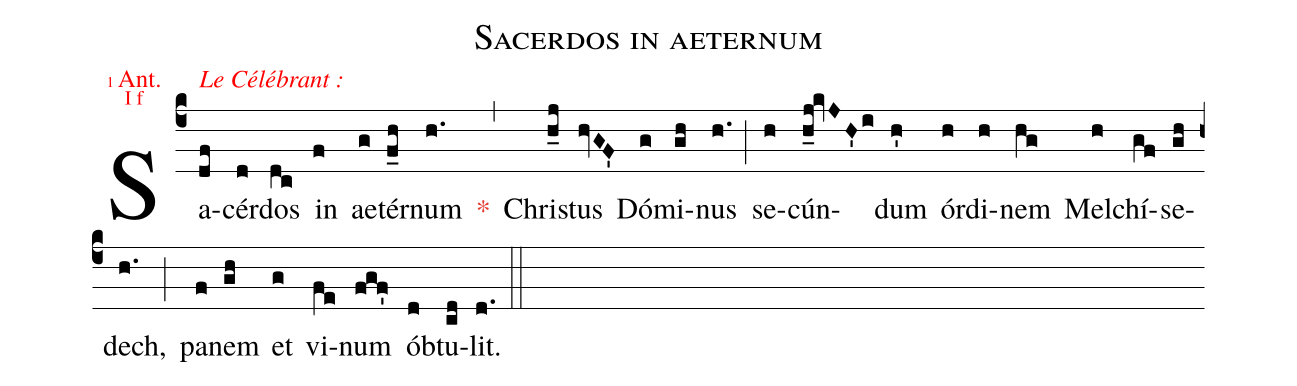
name:Sacerdos in aeternum;
office-part:Antiphona;
annotation: {\color{red}\tiny 1 \footnotesize Ant.};
annotation: {\color{red}\scriptsize I f};
%%
(c4) Sa<alt>{\footnotesize\textcolor{red}{Le Célébrant :}}</alt>(df)cér(d)dos(dc) in(f) ae(g)tér(f_h)num(h.) <c>*</c>(,) Chri(h_j)stus(hvGF') Dó(g)mi(gh)nus(h.) (;) se(h)cún(h_j!kvJH'i)dum(h') ór(h)di(h)nem(hg) Mel(h)chí(gf)se(gh)dech,(h.) (;) pa(f)nem(gh) et(g) vi(fe)num(fgf') ób(d)tu(cd)lit.(d.) (::)
